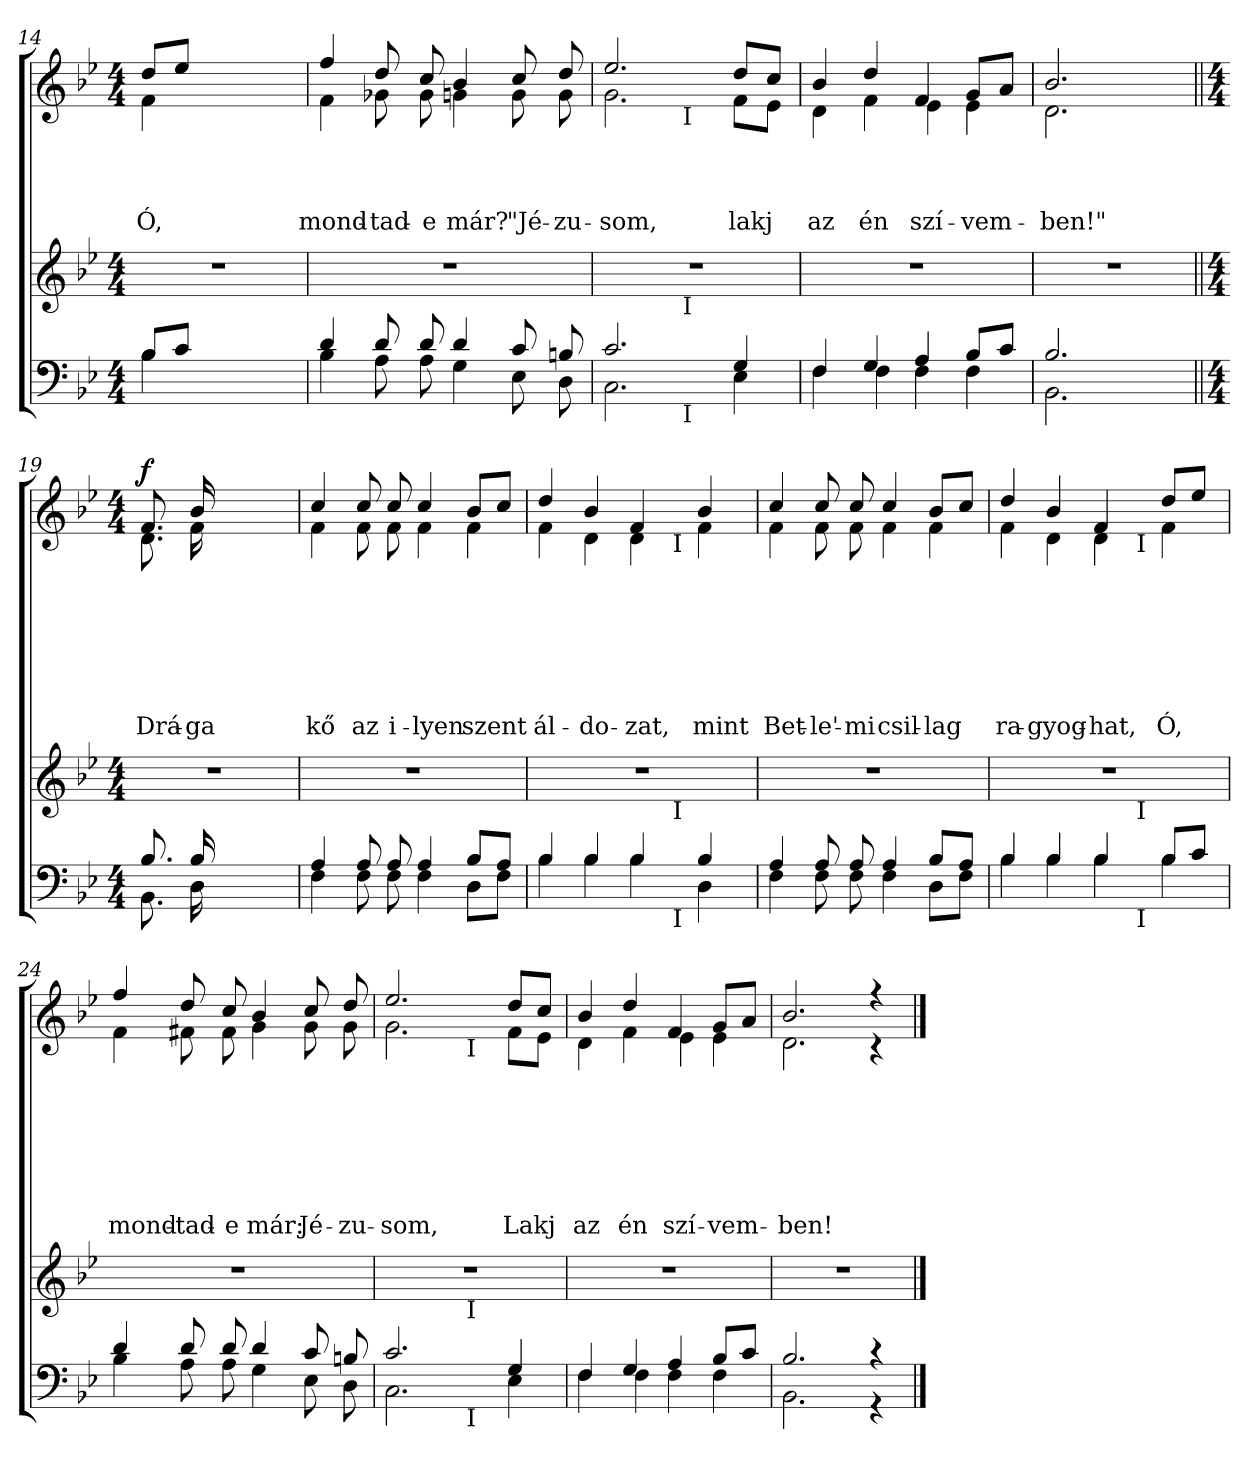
**kern	**kern	**kern	**text	**text	**text	**text	**text	**text	**text	**dynam
*part3	*part2	*part1	*part1	*part1	*part1	*part1	*part1	*part1	*part1	*part1
*staff3	*staff2	*staff1	*staff1	*staff1	*staff1	*staff1	*staff1	*staff1	*staff1	*staff1
!!LO:LB:g=z
*clefF4	*clefG2	*clefG2	*	*	*	*	*	*	*	*
*k[b-e-]	*k[b-e-]	*k[b-e-]	*	*	*	*	*	*	*	*
*B-:	*B-:	*B-:	*	*	*	*	*	*	*	*
*M4/4	*M4/4	*M4/4	*	*	*	*	*	*	*	*
=14	=14	=14	=14	=14	=14	=14	=14	=14	=14	=14
*^	*	*	*	*	*	*	*	*	*	*
!	!	!	!	!	!	!	!LO:LY:b	!	!	!	!
*	*	*	*^	*	*	*	*	*	*	*	*
8B-/L	4B-\	1r	8dd/L	4f\	.	.	.	Ó,	.	.	.	.
8c/J	.	.	8ee-/J	.	.	.	.	.	.	.	.	.
2.ryy	2.ryy	.	2.ryy	2.ryy	.	.	.	.	.	.	.	.
=15	=15	=15	=15	=15	=15	=15	=15	=15	=15	=15	=15	=15
!	!	!	!	!	!	!	!	!LO:LY:b	!	!	!	!
4d/	4B-\	1r	4ff/	4f\	.	.	.	mond-	.	.	.	.
!	!	!	!	!	!	!	!	!LO:LY:b	!	!	!	!
8d/	8A\	.	8dd/	8g-X\	.	.	.	-tad-	.	.	.	.
!	!	!	!	!	!	!	!	!LO:LY:b	!	!	!	!
8d/	8A\	.	8cc/	8g-\	.	.	.	-e	.	.	.	.
!	!	!	!	!	!	!	!	!LO:LY:b	!	!	!	!
4d/	4G\	.	4b-/	4gn\	.	.	.	már?	.	.	.	.
!	!	!	!	!	!	!	!	!LO:LY:b	!	!	!	!
8c/	8E-\	.	8cc/	8g\	.	.	.	"Jé-	.	.	.	.
!	!	!	!	!	!	!	!	!LO:LY:b	!	!	!	!
8Bn/	8D\	.	8dd/	8g\	.	.	.	-zu-	.	.	.	.
*	*	*	*v	*v	*	*	*	*	*	*	*	*
=16	=16	=16	=16	=16	=16	=16	=16	=16	=16	=16	=16
*	*	*	*^	*	*	*	*	*	*	*	*
!	!	!	!	!	!	!	!	!LO:LY:b	!	!	!	!
*	*^	*^	*	*^	*	*	*	*	*	*	*	*
2.c/	2.C\	2ryy	1r	2ryy	2.ee-/	2.g\	2ryy	.	.	.	-som,	.	.	.	.
!	!	!	!	!	!	!	!LO:TX:b:t=I	!	!	!	!	!	!	!	!
!	!	!	!	!LO:TX:b:t=I	!	!	!	!	!	!	!	!	!	!	!
!	!	!LO:TX:b:t=I	!	!	!	!	!	!	!	!	!	!	!	!	!
.	.	2ryy	.	2ryy	.	.	2ryy	.	.	.	.	.	.	.	.
!	!	!	!	!	!	!	!	!	!	!	!LO:LY:b	!	!	!	!
4G/	4E-\	.	.	.	8dd/L	8f\L	.	.	.	.	lakj	.	.	.	.
.	.	.	.	.	8cc/J	8e-\J	.	.	.	.	.	.	.	.	.
*	*v	*v	*	*	*v	*v	*v	*	*	*	*	*	*	*	*
*	*	*v	*v	*	*	*	*	*	*	*	*	*
=17	=17	=17	=17	=17	=17	=17	=17	=17	=17	=17	=17
*	*^	*^	*^	*	*	*	*	*	*	*	*
*	*	*	*	*	*	*^	*	*	*	*	*	*	*	*
!	!	!	!	!	!	!	!	!	!	!	!LO:LY:b	!	!	!	!
*	*v	*v	*	*	*	*v	*v	*	*	*	*	*	*	*	*
*	*	*v	*v	*	*	*	*	*	*	*	*	*	*
4F/	4F\	1r	4b-/	4d\	.	.	.	az	.	.	.	.
!	!	!	!	!	!	!	!	!LO:LY:b	!	!	!	!
4G/	4F\	.	4dd/	4f\	.	.	.	én	.	.	.	.
!	!	!	!	!	!	!	!	!LO:LY:b	!	!	!	!
4A/	4F\	.	4f/	4e-\	.	.	.	szí-	.	.	.	.
!	!	!	!	!	!	!	!	!LO:LY:b	!	!	!	!
8B-/L	4F\	.	8g/L	4e-\	.	.	.	-vem-	.	.	.	.
8c/J	.	.	8a/J	.	.	.	.	.	.	.	.	.
=18	=18	=18	=18	=18	=18	=18	=18	=18	=18	=18	=18	=18
!	!	!	!	!	!	!	!	!LO:LY:b	!	!	!	!
2.B-/	2.BB-\	1r	2.b-/	2.d\	.	.	.	-ben!"	.	.	.	.
4ryy	4ryy	.	4ryy	4ryy	.	.	.	.	.	.	.	.
!!LO:LB:g=z	!!
=19||	=19||	=19||	=19||	=19||	=19||	=19||	=19||	=19||	=19||	=19||	=19||	=19||
*M4/4	*	*M4/4	*M4/4	*	*	*	*	*	*	*	*	*
!	!	!	!	!	!	!	!	!	!	!	!LO:LY:b	!LO:DY:a
8.B-/	8.BB-\	1r	8.f/	8.d\	.	.	.	.	.	.	Drá-	f
!	!	!	!	!	!	!	!	!	!	!	!LO:LY:b	!
16B-/	16D\	.	16b-/	16f\	.	.	.	.	.	.	-ga	.
2.ryy	2.ryy	.	2.ryy	2.ryy	.	.	.	.	.	.	.	.
=20	=20	=20	=20	=20	=20	=20	=20	=20	=20	=20	=20	=20
!	!	!	!	!	!	!	!	!	!	!	!LO:LY:b	!
4A/	4F\	1r	4cc/	4f\	.	.	.	.	.	.	kő	.
!	!	!	!	!	!	!	!	!	!	!	!LO:LY:b	!
8A/	8F\	.	8cc/	8f\	.	.	.	.	.	.	az	.
!	!	!	!	!	!	!	!	!	!	!	!LO:LY:b	!
8A/	8F\	.	8cc/	8f\	.	.	.	.	.	.	i-	.
!	!	!	!	!	!	!	!	!	!	!	!LO:LY:b	!
4A/	4F\	.	4cc/	4f\	.	.	.	.	.	.	-lyen	.
!	!	!	!	!	!	!	!	!	!	!	!LO:LY:b	!
8B-/L	8D\L	.	8b-/L	4f\	.	.	.	.	.	.	szent	.
8A/J	8F\J	.	8cc/J	.	.	.	.	.	.	.	.	.
*	*	*	*v	*v	*	*	*	*	*	*	*	*
=21	=21	=21	=21	=21	=21	=21	=21	=21	=21	=21	=21
!	!	!	!	!	!	!	!	!	!	!LO:LY:b	!
*	*^	*^	*^	*	*	*	*	*	*	*	*
*	*	*	*	*	*	*^	*	*	*	*	*	*	*	*
4B-/	4B-\	2ryy	1r	2ryy	4dd/	4f\	2ryy	.	.	.	.	.	.	ál-	.
!	!	!	!	!	!	!	!	!	!	!	!	!	!	!LO:LY:b	!
4B-/	4B-\	.	.	.	4b-/	4d\	.	.	.	.	.	.	.	-do-	.
!	!	!	!	!	!	!	!	!	!	!	!	!	!	!LO:LY:b	!
4B-/	4B-\	8ryy	.	8ryy	4f/	4d\	8ryy	.	.	.	.	.	.	-zat,	.
.	.	32ryy	.	32ryy	.	.	32ryy	.	.	.	.	.	.	.	.
!	!	!	!	!	!	!	!LO:TX:b:t=I	!	!	!	!	!	!	!	!
!	!	!	!	!LO:TX:b:t=I	!	!	!	!	!	!	!	!	!	!	!
!	!	!LO:TX:b:t=I	!	!	!	!	!	!	!	!	!	!	!	!	!
.	.	4ryy	.	4ryy	.	.	4ryy	.	.	.	.	.	.	.	.
!	!	!	!	!	!	!	!	!	!	!	!	!	!	!LO:LY:b	!
4B-/	4D\	.	.	.	4b-/	4f\	.	.	.	.	.	.	.	mint	.
.	.	16.ryy	.	16.ryy	.	.	16.ryy	.	.	.	.	.	.	.	.
*	*v	*v	*	*	*v	*v	*v	*	*	*	*	*	*	*	*
*	*	*v	*v	*	*	*	*	*	*	*	*	*
=22	=22	=22	=22	=22	=22	=22	=22	=22	=22	=22	=22
*	*^	*^	*^	*	*	*	*	*	*	*	*
*	*	*	*	*	*	*^	*	*	*	*	*	*	*	*
!	!	!	!	!	!	!	!	!	!	!	!	!	!	!LO:LY:b	!
*	*v	*v	*	*	*	*v	*v	*	*	*	*	*	*	*	*
*	*	*v	*v	*	*	*	*	*	*	*	*	*	*
4A/	4F\	1r	4cc/	4f\	.	.	.	.	.	.	Bet-	.
!	!	!	!	!	!	!	!	!	!	!	!LO:LY:b	!
8A/	8F\	.	8cc/	8f\	.	.	.	.	.	.	-le'-	.
!	!	!	!	!	!	!	!	!	!	!	!LO:LY:b	!
8A/	8F\	.	8cc/	8f\	.	.	.	.	.	.	-mi	.
!	!	!	!	!	!	!	!	!	!	!	!LO:LY:b	!
4A/	4F\	.	4cc/	4f\	.	.	.	.	.	.	csil-	.
!	!	!	!	!	!	!	!	!	!	!	!LO:LY:b	!
8B-/L	8D\L	.	8b-/L	4f\	.	.	.	.	.	.	-lag	.
8A/J	8F\J	.	8cc/J	.	.	.	.	.	.	.	.	.
*	*	*	*v	*v	*	*	*	*	*	*	*	*
!!LO:LB:g=z
=23	=23	=23	=23	=23	=23	=23	=23	=23	=23	=23	=23
!	!	!	!	!	!	!	!	!	!	!LO:LY:b	!
*	*^	*^	*^	*	*	*	*	*	*	*	*
*	*	*	*	*	*	*^	*	*	*	*	*	*	*	*
4B-/	4B-\	2ryy	1r	2ryy	4dd/	4f\	2ryy	.	.	.	.	.	.	ra-	.
!	!	!	!	!	!	!	!	!	!	!	!	!	!	!LO:LY:b	!
4B-/	4B-\	.	.	.	4b-/	4d\	.	.	.	.	.	.	.	-gyog-	.
!	!	!	!	!	!	!	!	!	!	!	!	!	!	!LO:LY:b	!
4B-/	4B-\	8ryy	.	8ryy	4f/	4d\	8ryy	.	.	.	.	.	.	-hat,	.
.	.	32ryy	.	32ryy	.	.	32ryy	.	.	.	.	.	.	.	.
!	!	!	!	!	!	!	!LO:TX:b:t=I	!	!	!	!	!	!	!	!
!	!	!	!	!LO:TX:b:t=I	!	!	!	!	!	!	!	!	!	!	!
!	!	!LO:TX:b:t=I	!	!	!	!	!	!	!	!	!	!	!	!	!
.	.	4ryy	.	4ryy	.	.	4ryy	.	.	.	.	.	.	.	.
!	!	!	!	!	!	!	!	!	!	!	!	!	!	!LO:LY:b	!
8B-/L	4B-\	.	.	.	8dd/L	4f\	.	.	.	.	.	.	.	Ó,	.
8c/J	.	.	.	.	8ee-/J	.	.	.	.	.	.	.	.	.	.
.	.	16.ryy	.	16.ryy	.	.	16.ryy	.	.	.	.	.	.	.	.
*	*v	*v	*	*	*v	*v	*v	*	*	*	*	*	*	*	*
*	*	*v	*v	*	*	*	*	*	*	*	*	*
=24	=24	=24	=24	=24	=24	=24	=24	=24	=24	=24	=24
*	*^	*^	*^	*	*	*	*	*	*	*	*
*	*	*	*	*	*	*^	*	*	*	*	*	*	*	*
!	!	!	!	!	!	!	!	!	!	!	!	!	!	!LO:LY:b	!
*	*v	*v	*	*	*	*v	*v	*	*	*	*	*	*	*	*
*	*	*v	*v	*	*	*	*	*	*	*	*	*	*
4d/	4B-\	1r	4ff/	4f\	.	.	.	.	.	.	mond-	.
!	!	!	!	!	!	!	!	!	!	!	!LO:LY:b	!
8d/	8A\	.	8dd/	8f#X\	.	.	.	.	.	.	-tad-	.
!	!	!	!	!	!	!	!	!	!	!	!LO:LY:b	!
8d/	8A\	.	8cc/	8f#\	.	.	.	.	.	.	-e	.
!	!	!	!	!	!	!	!	!	!	!	!LO:LY:b	!
4d/	4G\	.	4b-/	4g\	.	.	.	.	.	.	már:	.
!	!	!	!	!	!	!	!	!	!	!	!LO:LY:b	!
8c/	8E-\	.	8cc/	8g\	.	.	.	.	.	.	Jé-	.
!	!	!	!	!	!	!	!	!	!	!	!LO:LY:b	!
8Bn/	8D\	.	8dd/	8g\	.	.	.	.	.	.	-zu-	.
*	*	*	*v	*v	*	*	*	*	*	*	*	*
=25	=25	=25	=25	=25	=25	=25	=25	=25	=25	=25	=25
*	*	*	*^	*	*	*	*	*	*	*	*
!	!	!	!	!	!	!	!	!	!	!	!LO:LY:b	!
*	*^	*^	*	*^	*	*	*	*	*	*	*	*
2.c/	2.C\	2ryy	1r	2ryy	2.ee-/	2.g\	2ryy	.	.	.	.	.	.	-som,	.
.	.	32ryy	.	32ryy	.	.	32ryy	.	.	.	.	.	.	.	.
!	!	!	!	!	!	!	!LO:TX:b:t=I	!	!	!	!	!	!	!	!
!	!	!	!	!LO:TX:b:t=I	!	!	!	!	!	!	!	!	!	!	!
!	!	!LO:TX:b:t=I	!	!	!	!	!	!	!	!	!	!	!	!	!
.	.	4...ryy	.	4...ryy	.	.	4...ryy	.	.	.	.	.	.	.	.
!	!	!	!	!	!	!	!	!	!	!	!	!	!	!LO:LY:b	!
4G/	4E-\	.	.	.	8dd/L	8f\L	.	.	.	.	.	.	.	Lakj	.
.	.	.	.	.	8cc/J	8e-\J	.	.	.	.	.	.	.	.	.
*	*v	*v	*	*	*v	*v	*v	*	*	*	*	*	*	*	*
*	*	*v	*v	*	*	*	*	*	*	*	*	*
=26	=26	=26	=26	=26	=26	=26	=26	=26	=26	=26	=26
*	*^	*^	*^	*	*	*	*	*	*	*	*
*	*	*	*	*	*	*^	*	*	*	*	*	*	*	*
!	!	!	!	!	!	!	!	!	!	!	!	!	!	!LO:LY:b	!
*	*v	*v	*	*	*	*v	*v	*	*	*	*	*	*	*	*
*	*	*v	*v	*	*	*	*	*	*	*	*	*	*
4F/	4F\	1r	4b-/	4d\	.	.	.	.	.	.	az	.
!	!	!	!	!	!	!	!	!	!	!	!LO:LY:b	!
4G/	4F\	.	4dd/	4f\	.	.	.	.	.	.	én	.
!	!	!	!	!	!	!	!	!	!	!	!LO:LY:b	!
4A/	4F\	.	4f/	4e-\	.	.	.	.	.	.	szí-	.
!	!	!	!	!	!	!	!	!	!	!	!LO:LY:b	!
8B-/L	4F\	.	8g/L	4e-\	.	.	.	.	.	.	-vem-	.
8c/J	.	.	8a/J	.	.	.	.	.	.	.	.	.
=27	=27	=27	=27	=27	=27	=27	=27	=27	=27	=27	=27	=27
!	!	!	!	!	!	!	!	!	!	!	!LO:LY:b	!
2.B-/	2.BB-\	1r	2.b-/	2.d\	.	.	.	.	.	.	-ben!	.
4r	4r	.	4r	4r	.	.	.	.	.	.	.	.
*v	*v	*	*v	*v	*	*	*	*	*	*	*	*
==	==	==	==	==	==	==	==	==	==	==
*-	*-	*-	*-	*-	*-	*-	*-	*-	*-	*-
